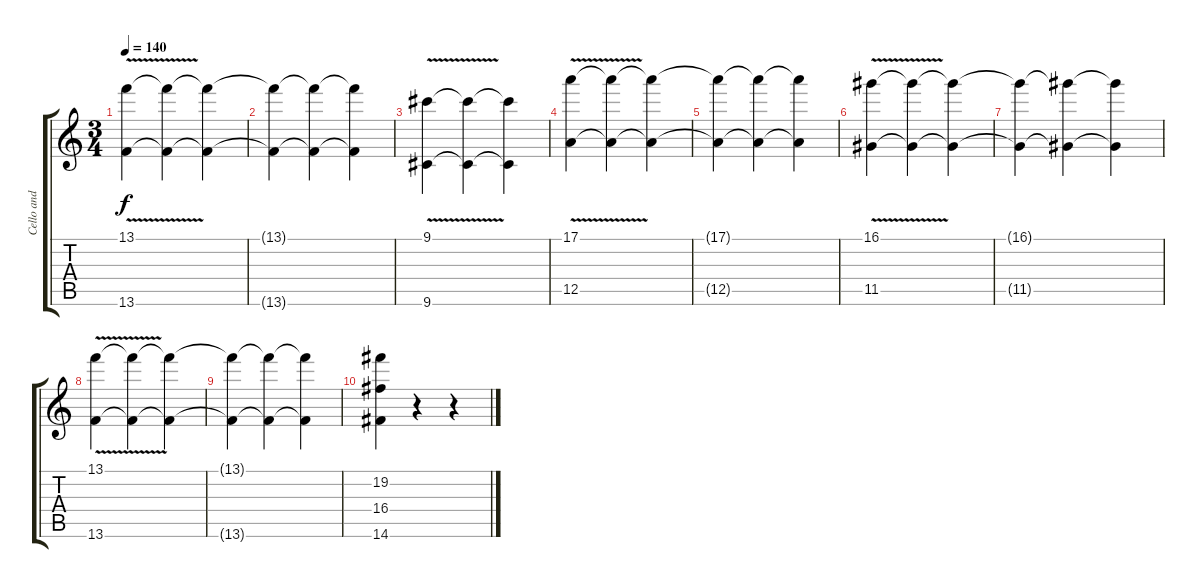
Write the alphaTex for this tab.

\track ("Cello and Violin combined for one guitar" "Cello and ") {instrument distortionguitar}
\staff {score tabs}
\tuning (E4 B3 G3 D3 A2 E2) {hide}
\ts (3 4)
\tempo 140
\clef g2
\ks c
(13.1{v} 13.6{v}).4{dy f} (13.1{t} 13.6{t}).4 (13.1{t} 13.6{t}).4 |
(13.1{t} 13.6{t}).4 (13.1{t} 13.6{t}).4 (13.1{t} 13.6{t}).4 |
(9.1{v} 9.6{v}).4 (9.1{t} 9.6{t}).4 (9.1{t} 9.6{t}).4 |
(17.1{v} 12.5{v}).4 (17.1{t} 12.5{t}).4 (17.1{t} 12.5{t}).4 |
(17.1{t} 12.5{t}).4 (17.1{t} 12.5{t}).4 (17.1{t} 12.5{t}).4 |
(16.1{v} 11.5{v}).4 (16.1{t} 11.5{t}).4 (16.1{t} 11.5{t}).4 |
(16.1{t} 11.5{t}).4 (16.1{t} 11.5{t}).4 (16.1{t} 11.5{t}).4 |
(13.1{v} 13.6{v}).4 (13.1{t} 13.6{t}).4 (13.1{t} 13.6{t}).4 |
(13.1{t} 13.6{t}).4 (13.1{t} 13.6{t}).4 (13.1{t} 13.6{t}).4 |
(19.2 16.4 14.6).4 r.4 r.4
